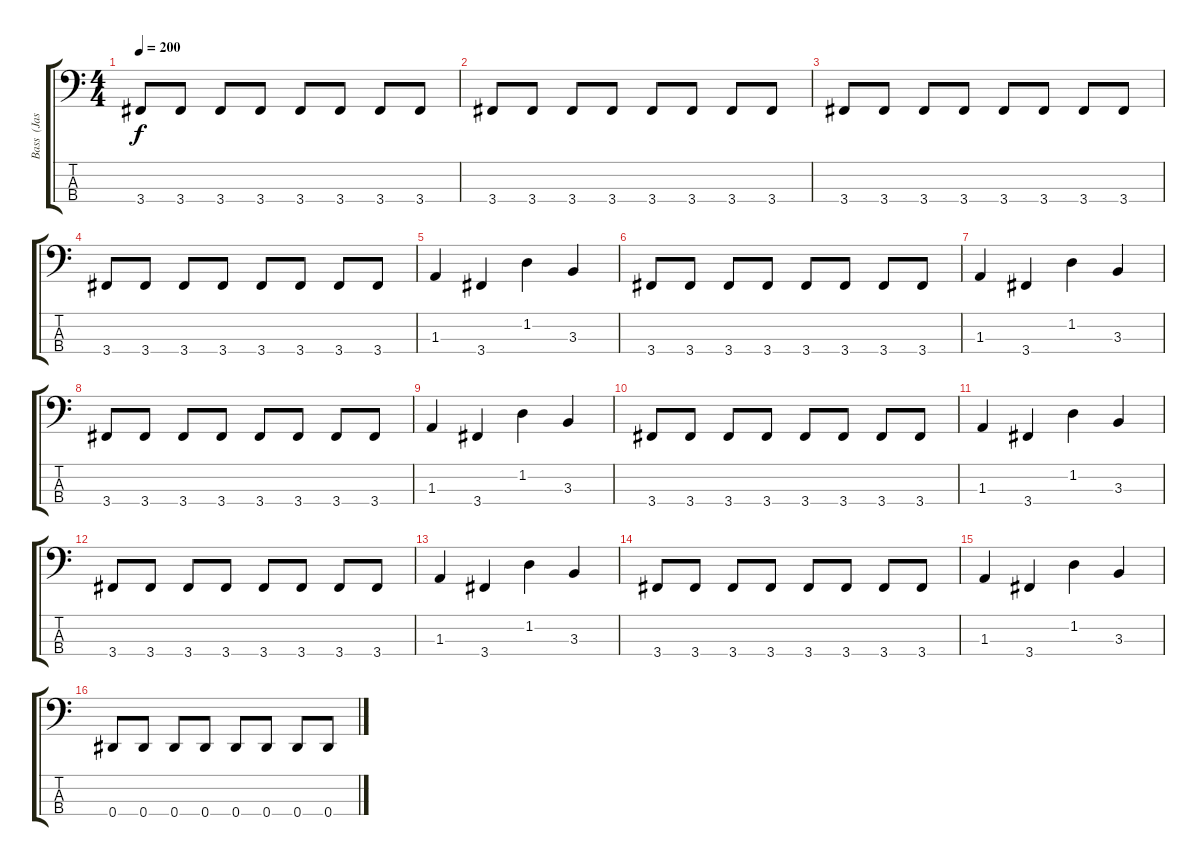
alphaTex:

\track ("Bass  (Jason Newsted)" "Bass  (Jas") {instrument electricbasspick}
\staff {score tabs}
\tuning (Gb2 Db2 Ab1 Eb1) {hide}
\ts (4 4)
\tempo 200
\clef f4
\ks c
3.4.8{dy f} 3.4.8 3.4.8 3.4.8 3.4.8 3.4.8 3.4.8 3.4.8 |
3.4.8 3.4.8 3.4.8 3.4.8 3.4.8 3.4.8 3.4.8 3.4.8 |
3.4.8 3.4.8 3.4.8 3.4.8 3.4.8 3.4.8 3.4.8 3.4.8 |
3.4.8 3.4.8 3.4.8 3.4.8 3.4.8 3.4.8 3.4.8 3.4.8 |
1.3.4 3.4.4 1.2.4 3.3.4 |
3.4.8 3.4.8 3.4.8 3.4.8 3.4.8 3.4.8 3.4.8 3.4.8 |
1.3.4 3.4.4 1.2.4 3.3.4 |
3.4.8 3.4.8 3.4.8 3.4.8 3.4.8 3.4.8 3.4.8 3.4.8 |
1.3.4 3.4.4 1.2.4 3.3.4 |
3.4.8 3.4.8 3.4.8 3.4.8 3.4.8 3.4.8 3.4.8 3.4.8 |
1.3.4 3.4.4 1.2.4 3.3.4 |
3.4.8 3.4.8 3.4.8 3.4.8 3.4.8 3.4.8 3.4.8 3.4.8 |
1.3.4 3.4.4 1.2.4 3.3.4 |
3.4.8 3.4.8 3.4.8 3.4.8 3.4.8 3.4.8 3.4.8 3.4.8 |
1.3.4 3.4.4 1.2.4 3.3.4 |
0.4.8 0.4.8 0.4.8 0.4.8 0.4.8 0.4.8 0.4.8 0.4.8
